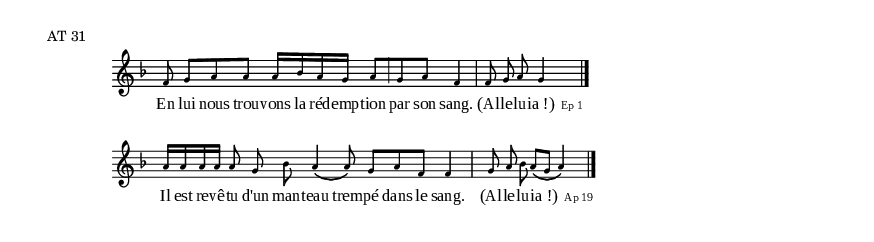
\version "2.12.0"
 \include "definitions.ly"
\markup {AT  31}





\relative a' { 
	\new Staff {
		\cadenzaOn 		\key f \major
		\set Staff.instrumentName = \markup{ \center-column {  } }
		f8 
		\times 2/3 { g8[ a a] }
		a16[ bes a g]
		\times 2/3 { a8[\cesure g a] } f4
		\barre
		\times 2/3 { f8 g a } g4
		\endBar
	}
	\addlyrics {
		En lui nous trou -- vons la réd -- emp -- tion par son sang. "(Al" -- le -- lu -- "ia !)" 
		\markup { \citation #"Ep 1" }
	}
}

\relative a' { 
	\new Staff {
		\cadenzaOn 		\key f \major
		\set Staff.instrumentName = \markup{ \center-column {  } }
		a16[ a a a]
		\times 2/3 { a8 g bes }
		\times 2/3 { a4\( a8\) }
		\times 2/3 { g[ a f] }
		f4
		\espace
		\barre
		\espace
		\times 2/3 { g8 a bes }
		a[\( g]
		a4\)
		\endBar
	}
	\addlyrics {
		 Il est re -- vê -- tu d'un man -- teau trem -- pé dans le sang. "(Al" -- le -- lu -- "ia !)" _ _
		\markup { \citation #"Ap 19" }
	}
}
